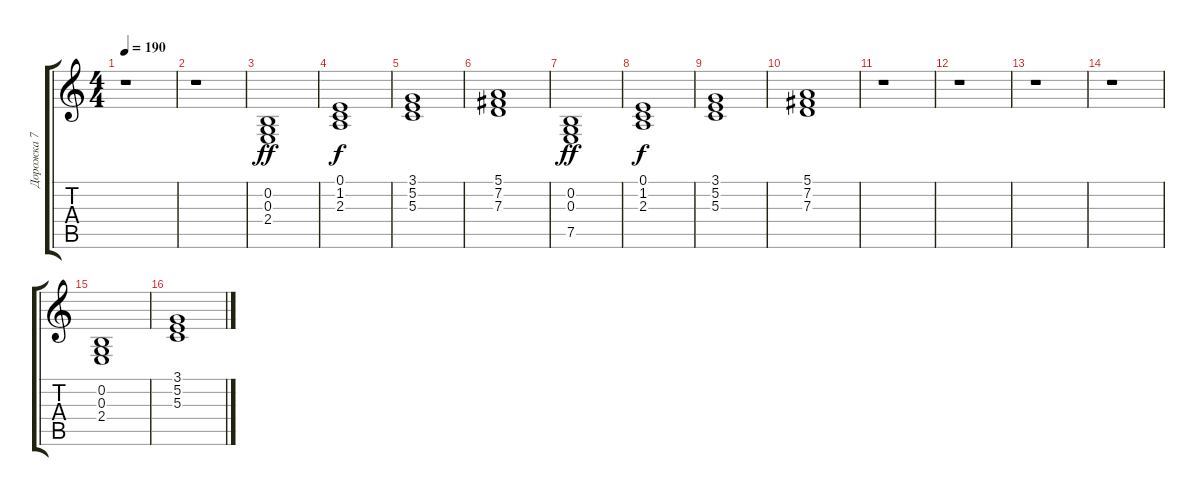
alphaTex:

\track ("Дорожка 7" "Дорожка 7") {instrument choiraahs}
\staff {score tabs}
\tuning (E4 B3 G3 D3 A2 E2) {hide}
\ts (4 4)
\tempo 190
\clef g2
\ks c
r.1{dy ff} |
r.1 |
(0.2 0.3 2.4).1 |
(0.1 1.2 2.3).1{dy f} |
(3.1 5.2 5.3).1 |
(5.1 7.2 7.3).1 |
(0.2 0.3 7.5).1{dy ff} |
(0.1 1.2 2.3).1{dy f} |
(3.1 5.2 5.3).1 |
(5.1 7.2 7.3).1 |
r.1 |
r.1 |
r.1 |
r.1 |
(0.2 0.3 2.4).1 |
(3.1 5.2 5.3).1
